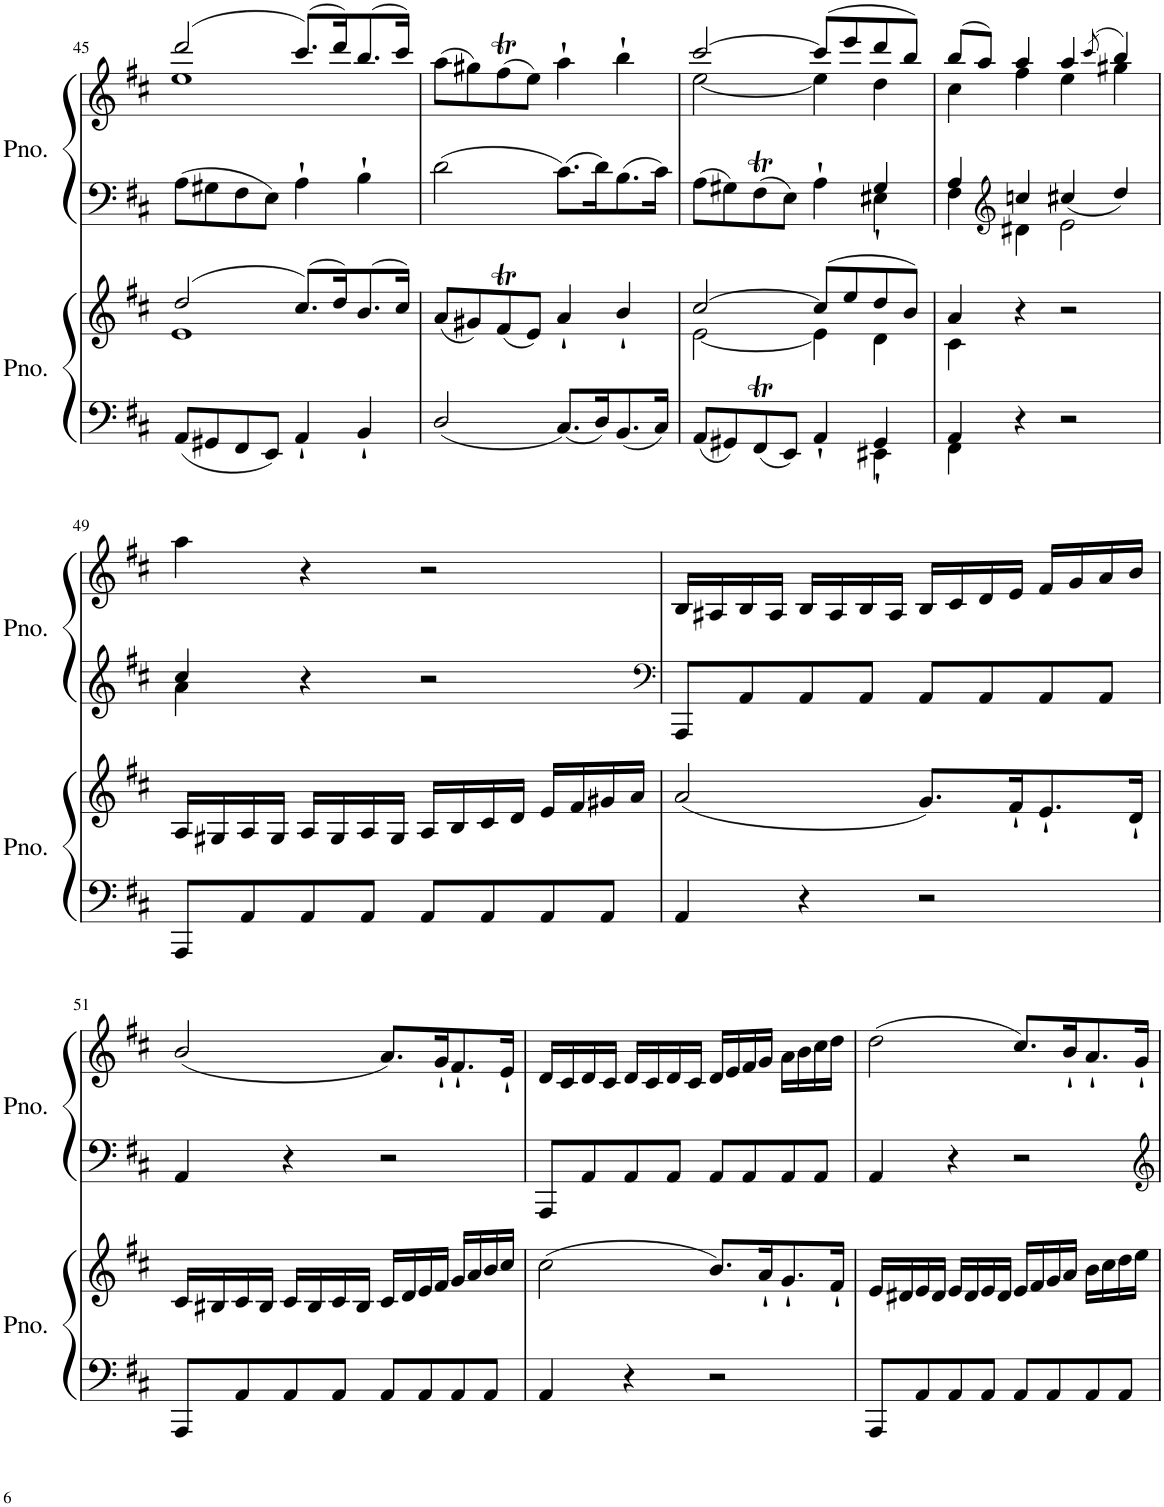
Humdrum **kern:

**kern	**kern	**kern	**kern
*part2	*part2	*part1	*part1
*staff4	*staff3	*staff2	*staff1
*I"Piano	*	*I"Piano	*
*I'Pno.	*	*I'Pno.	*
!!LO:PB:g=z
*clefF4	*clefG2	*clefF4	*clefG2
*k[f#c#]	*k[f#c#]	*k[f#c#]	*k[f#c#]
*M4/4	*M4/4	*M4/4	*M4/4
*met(c)	*met(c)	*met(c)	*met(c)
=45	=45	=45	=45
*	*^	*	*^
8AA/L	(2dd/	1e	8A\L	(2ddd/	1ee
8GG#X/	.	.	8G#X\	.	.
8FF#/	.	.	8F#\	.	.
8EE/J	.	.	8E\J	.	.
4AA`/	(8.cc#/L)	.	4A`\	(8.ccc#/L)	.
.	16dd/K)	.	.	16ddd/K)	.
4BB`/	(8.b/	.	4B`\	(8.bb/	.
.	16cc#/Jk)	.	.	16ccc#/Jk)	.
*	*v	*v	*	*v	*v
=46	=46	=46	=46
2D/	(8a/L	2d\	(8aa\L
.	8g#X/)	.	8gg#X\)
.	(8f#t/	.	(8ff#t\
.	8e/J)	.	8ee\J)
8.C#/L	4a`/	8.c#\L	4aa`\
16D/K	.	16d\K	.
8.BB/	4b`/	8.B\	4bb`\
16C#/Jk	.	16c#\Jk	.
=47	=47	=47	=47
*^	*^	*^	*^
8AA/L	2.ryy	[2cc#/	[2e\	8A\L	2.ryy	[2ccc#/	[2ee\
8GG#X/	.	.	.	8G#X\	.	.	.
8FF#t/	.	.	.	8F#t\	.	.	.
8EE/J	.	.	.	8E\J	.	.	.
4AA`/	.	(8cc#/L]	4e\]	4A`\	.	(8ccc#/L]	4ee\]
.	.	8ee/	.	.	.	8eee/	.
4EE#X`\	4GG#/	8dd/	4d\	4E#X`\	4G#/	8ddd/	4dd\
.	.	8b/J)	.	.	.	8bb/J)	.
=48	=48	=48	=48	=48	=48	=48	=48
4AA/	4FF#\	4a/	4c#\	4F#\	4A/	(8bb/L	4cc#\
.	.	.	.	.	.	8aa/J)	.
*	*	*	*	*clefG2	*	*	*
4r	2.ryy	4r	2.ryy	4d#X\	4ccn/	4aa/	4ff#\
2r	.	2r	.	2e\	4cc#X/	4aa/	4ee\
.	.	.	.	.	.	(8qccc#/	.
.	.	.	.	.	4dd/	4bb/)	4gg#X\
*v	*v	*	*	*	*	*v	*v
*	*v	*v	*	*	*
!!LO:LB:g=z
=49	=49	=49	=49	=49
8AAA/L	16A/LL	4cc#/	4a\	4aa\
.	16G#X/	.	.	.
8AA/	16A/	.	.	.
.	16G#/JJ	.	.	.
8AA/	16A/LL	4r	2.ryy	4r
.	16G#/	.	.	.
8AA/J	16A/	.	.	.
.	16G#/JJ	.	.	.
8AA/L	16A/LL	2r	.	2r
.	16B/	.	.	.
8AA/	16c#/	.	.	.
.	16d/JJ	.	.	.
8AA/	16e/LL	.	.	.
.	16f#/	.	.	.
8AA/J	16g#X/	.	.	.
.	16a/JJ	.	.	.
*	*	*v	*v	*
=50	=50	=50	=50
*	*	*clefF4	*
4AA/	(2a/	8AAA/L	16B/LL
.	.	.	16A#X/
.	.	8AA/	16B/
.	.	.	16A#/JJ
4r	.	8AA/	16B/LL
.	.	.	16A#/
.	.	8AA/J	16B/
.	.	.	16A#/JJ
2r	8.g/L)	8AA/L	16B/LL
.	.	.	16c#/
.	.	8AA/	16d/
.	16f#`/K	.	16e/JJ
.	8.e`/	8AA/	16f#/LL
.	.	.	16g/
.	.	8AA/J	16a/
.	16d`/Jk	.	16b/JJ
!!LO:LB:g=z
=51	=51	=51	=51
8AAA/L	16c#/LL	4AA/	(2b/
.	16B#X/	.	.
8AA/	16c#/	.	.
.	16B#/JJ	.	.
8AA/	16c#/LL	4r	.
.	16B#/	.	.
8AA/J	16c#/	.	.
.	16B#/JJ	.	.
8AA/L	16c#/LL	2r	8.a/L)
.	16d/	.	.
8AA/	16e/	.	.
.	16f#/JJ	.	16g`/K
8AA/	16g/LL	.	8.f#`/
.	16a/	.	.
8AA/J	16b/	.	.
.	16cc#/JJ	.	16e`/Jk
=52	=52	=52	=52
4AA/	(2cc#\	8AAA/L	16d/LL
.	.	.	16c#/
.	.	8AA/	16d/
.	.	.	16c#/JJ
4r	.	8AA/	16d/LL
.	.	.	16c#/
.	.	8AA/J	16d/
.	.	.	16c#/JJ
2r	8.b/L)	8AA/L	16d/LL
.	.	.	16e/
.	.	8AA/	16f#/
.	16a`/K	.	16g/JJ
.	8.g`/	8AA/	16a\LL
.	.	.	16b\
.	.	8AA/J	16cc#\
.	16f#`/Jk	.	16dd\JJ
=53	=53	=53	=53
8AAA/L	16e/LL	4AA/	(2dd\
.	16d#X/	.	.
8AA/	16e/	.	.
.	16d#/JJ	.	.
8AA/	16e/LL	4r	.
.	16d#/	.	.
8AA/J	16e/	.	.
.	16d#/JJ	.	.
8AA/L	16e/LL	2r	8.cc#/L)
.	16f#/	.	.
8AA/	16g/	.	.
.	16a/JJ	.	16b`/K
8AA/	16b\LL	.	8.a`/
.	16cc#\	.	.
8AA/J	16dd\	.	.
.	16ee\JJ	.	16g`/Jk
=	=	=	=
*-	*-	*-	*-
